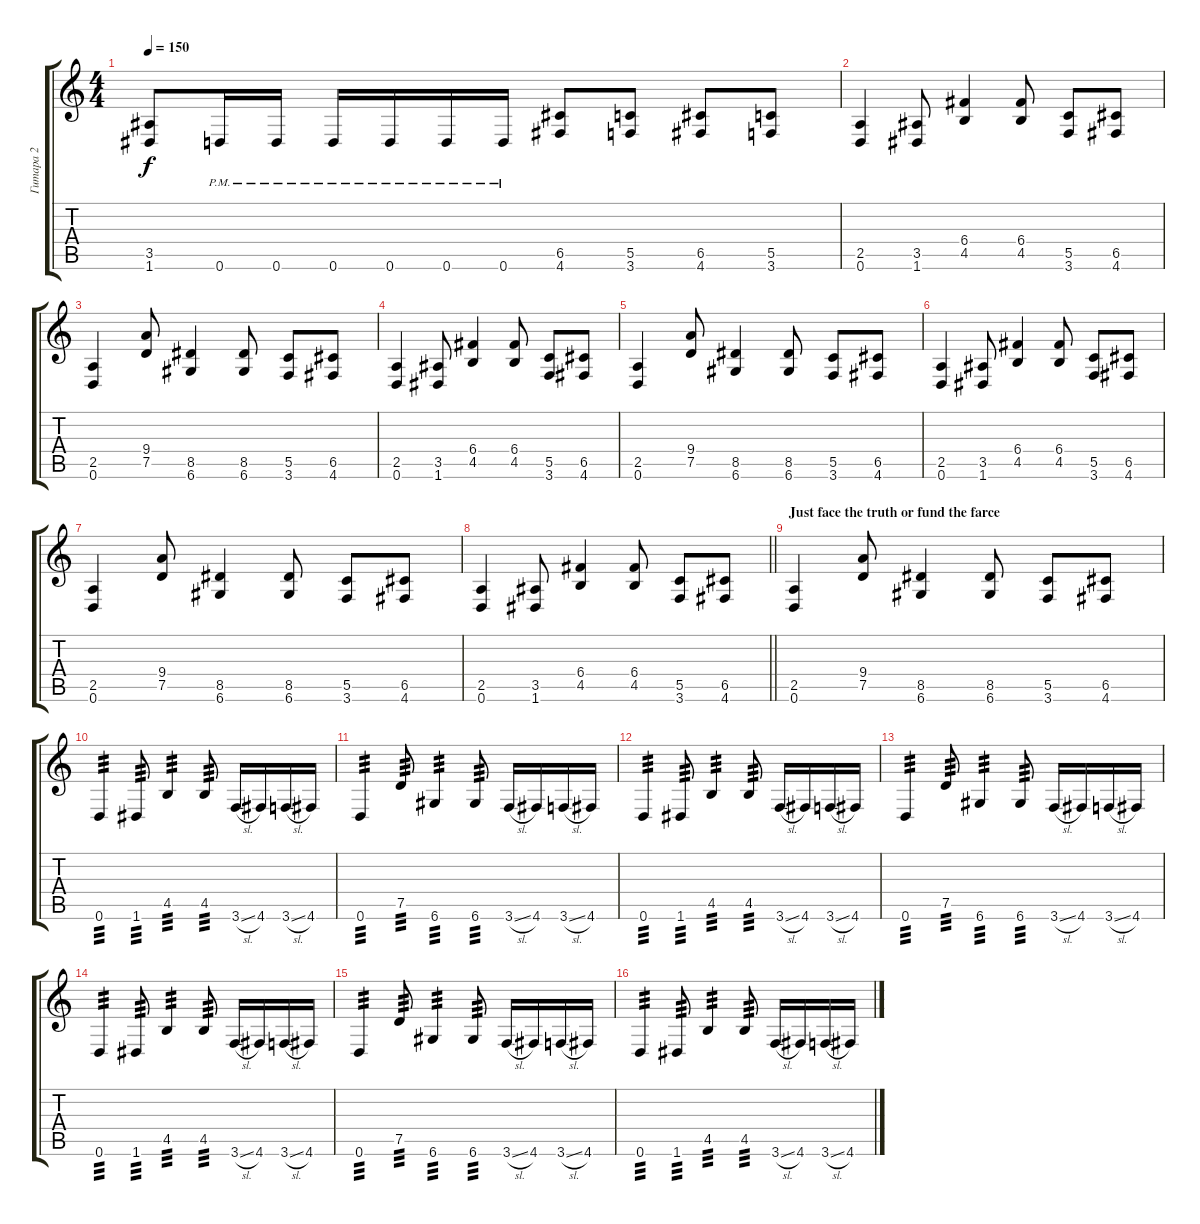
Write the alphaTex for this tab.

\track ("Гитара 2" "Гитара 2") {instrument distortionguitar}
\staff {score tabs}
\tuning (D4 A3 F3 C3 G2 D2) {hide}
\ts (4 4)
\tempo 150
\clef g2
\ks c
(3.5 1.6).8{dy f} 0.6{pm}.16 0.6{pm}.16 0.6{pm}.16 0.6{pm}.16 0.6{pm}.16 0.6{pm}.16 (6.5 4.6).8 (5.5 3.6).8 (6.5 4.6).8 (5.5 3.6).8 |
(2.5 0.6).4 (3.5 1.6).8 (6.4 4.5).4 (6.4 4.5).8 (5.5 3.6).8 (6.5 4.6).8 |
(2.5 0.6).4 (9.4 7.5).8 (8.5 6.6).4 (8.5 6.6).8 (5.5 3.6).8 (6.5 4.6).8 |
(2.5 0.6).4 (3.5 1.6).8 (6.4 4.5).4 (6.4 4.5).8 (5.5 3.6).8 (6.5 4.6).8 |
(2.5 0.6).4 (9.4 7.5).8 (8.5 6.6).4 (8.5 6.6).8 (5.5 3.6).8 (6.5 4.6).8 |
(2.5 0.6).4 (3.5 1.6).8 (6.4 4.5).4 (6.4 4.5).8 (5.5 3.6).8 (6.5 4.6).8 |
(2.5 0.6).4 (9.4 7.5).8 (8.5 6.6).4 (8.5 6.6).8 (5.5 3.6).8 (6.5 4.6).8 |
\barLineRight lightlight
(2.5 0.6).4 (3.5 1.6).8 (6.4 4.5).4 (6.4 4.5).8 (5.5 3.6).8 (6.5 4.6).8 |
\section ("" "Just face the truth or fund the farce")
(2.5 0.6).4 (9.4 7.5).8 (8.5 6.6).4 (8.5 6.6).8 (5.5 3.6).8 (6.5 4.6).8 |
0.6.4{tp 3} 1.6.8{tp 3} 4.5.4{tp 3} 4.5.8{tp 3} 3.6{sl}.16 4.6.16 3.6{sl}.16 4.6.16 |
0.6.4{tp 3} 7.5.8{tp 3} 6.6.4{tp 3} 6.6.8{tp 3} 3.6{sl}.16 4.6.16 3.6{sl}.16 4.6.16 |
0.6.4{tp 3} 1.6.8{tp 3} 4.5.4{tp 3} 4.5.8{tp 3} 3.6{sl}.16 4.6.16 3.6{sl}.16 4.6.16 |
0.6.4{tp 3} 7.5.8{tp 3} 6.6.4{tp 3} 6.6.8{tp 3} 3.6{sl}.16 4.6.16 3.6{sl}.16 4.6.16 |
0.6.4{tp 3} 1.6.8{tp 3} 4.5.4{tp 3} 4.5.8{tp 3} 3.6{sl}.16 4.6.16 3.6{sl}.16 4.6.16 |
0.6.4{tp 3} 7.5.8{tp 3} 6.6.4{tp 3} 6.6.8{tp 3} 3.6{sl}.16 4.6.16 3.6{sl}.16 4.6.16 |
0.6.4{tp 3} 1.6.8{tp 3} 4.5.4{tp 3} 4.5.8{tp 3} 3.6{sl}.16 4.6.16 3.6{sl}.16 4.6.16
